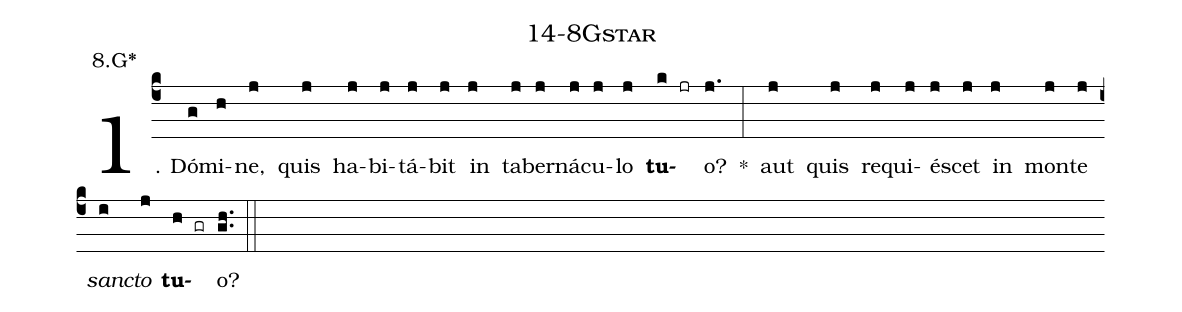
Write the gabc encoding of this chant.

name: 14-8Gstar;
annotation: 8.G*;
%%
(c4)1. Dó(g)mi(h)ne,(j) quis(j) ha(j)bi(j)tá(j)bit(j) in(j) ta(j)ber(j)ná(j)cu(j)lo(j) <b>tu</b>(k jr)o?(j.) *(:) aut(j) quis(j) re(j)qui(j)é(j)scet(j) in(j) mon(j)te(j) <i>sanc</i>(i)<i>to</i>(j) <b>tu</b>(h gr)o?(gh..) (::)
